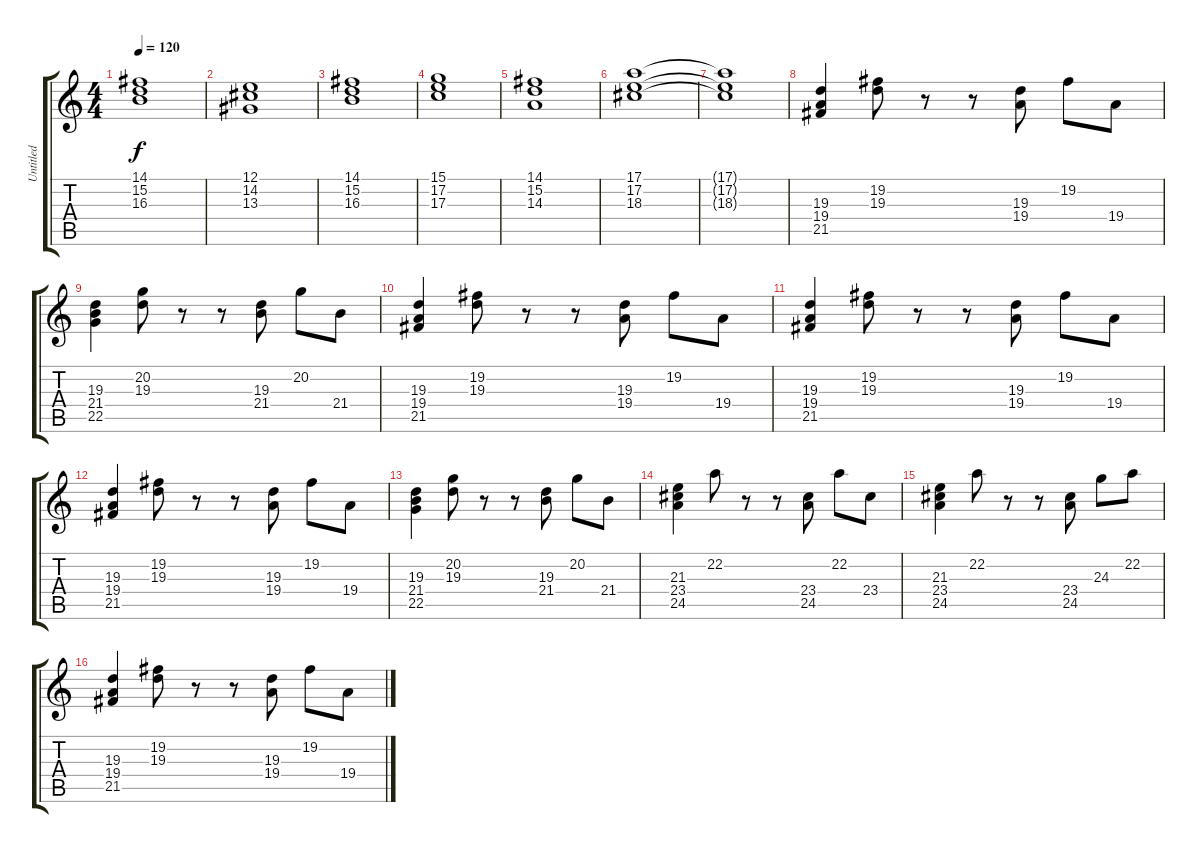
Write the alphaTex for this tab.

\track ("Untitled" "Untitled") {instrument accordion}
\staff {score tabs}
\tuning (E4 B3 G3 D3 A2 E2) {hide}
\ts (4 4)
\tempo 120
\clef g2
\ks c
(14.1 15.2 16.3).1{dy f} |
(12.1 14.2 13.3).1 |
(14.1 15.2 16.3).1 |
(15.1 17.2 17.3).1 |
(14.1 15.2 14.3).1 |
(17.1 17.2 18.3).1 |
(17.1{t} 17.2{t} 18.3{t}).1 |
(19.3 19.4 21.5).4 (19.2 19.3).8 r.8 r.8 (19.3 19.4).8 19.2.8 19.4.8 |
(19.3 21.4 22.5).4 (20.2 19.3).8 r.8 r.8 (19.3 21.4).8 20.2.8 21.4.8 |
(19.3 19.4 21.5).4 (19.2 19.3).8 r.8 r.8 (19.3 19.4).8 19.2.8 19.4.8 |
(19.3 19.4 21.5).4 (19.2 19.3).8 r.8 r.8 (19.3 19.4).8 19.2.8 19.4.8 |
(19.3 19.4 21.5).4 (19.2 19.3).8 r.8 r.8 (19.3 19.4).8 19.2.8 19.4.8 |
(19.3 21.4 22.5).4 (20.2 19.3).8 r.8 r.8 (19.3 21.4).8 20.2.8 21.4.8 |
(21.3 23.4 24.5).4 22.2.8 r.8 r.8 (23.4 24.5).8 22.2.8 23.4.8 |
(21.3 23.4 24.5).4 22.2.8 r.8 r.8 (23.4 24.5).8 24.3.8 22.2.8 |
(19.3 19.4 21.5).4 (19.2 19.3).8 r.8 r.8 (19.3 19.4).8 19.2.8 19.4.8
